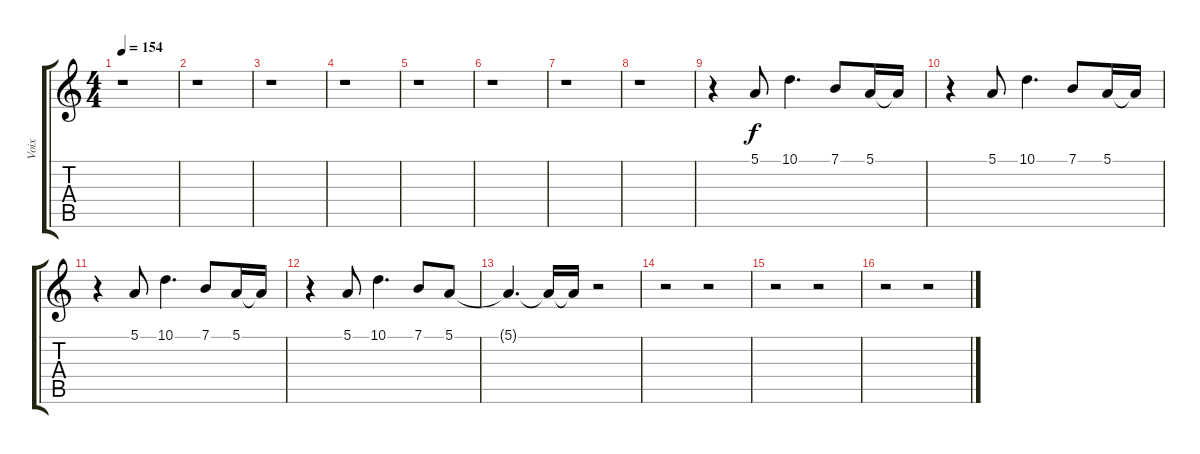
\track ("Voix" "Voix") {instrument clarinet}
\staff {score tabs}
\tuning (E4 B3 G3 D3 A2 E2) {hide}
\ts (4 4)
\tempo 154
\clef g2
\ks c
r.1{dy f} |
r.1 |
r.1 |
r.1 |
r.1 |
r.1 |
r.1 |
r.1 |
r.4 5.1.8 10.1.4{d} 7.1.8 5.1.16 5.1{t}.16 |
r.4 5.1.8 10.1.4{d} 7.1.8 5.1.16 5.1{t}.16 |
r.4 5.1.8 10.1.4{d} 7.1.8 5.1.16 5.1{t}.16 |
r.4 5.1.8 10.1.4{d} 7.1.8 5.1.8 |
5.1{t}.4{d} 5.1{t}.16 5.1{t}.16 r.2 |
r.2 r.2 |
r.2 r.2 |
r.2 r.2
